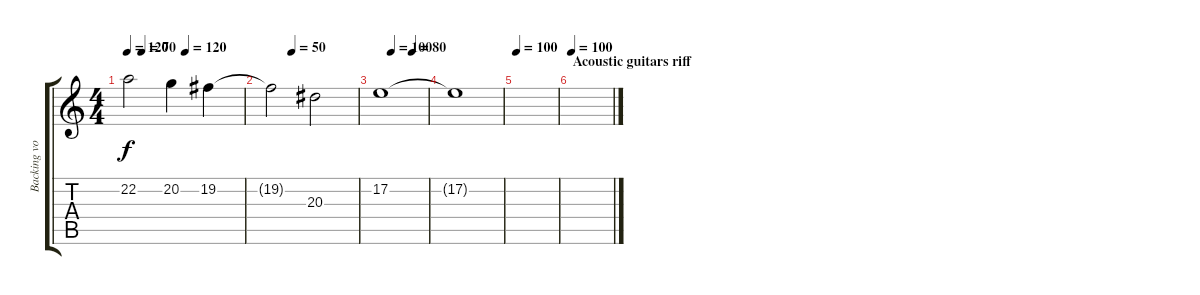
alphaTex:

\track ("Backing vocals + effects" "Backing vo") {instrument choiraahs}
\staff {score tabs}
\tuning (E4 B3 G3 D3 A2 E2) {hide}
\ts (4 4)
\tempo 120
\tempo (70 0.125)
\tempo (120 0.5)
\clef g2
\ks c
22.2{t}.2{dy f} 20.2.4 19.2.4 |
\tempo (50 0.25)
19.2{t}.2 20.3.2 |
\tempo (100 0.25)
\tempo (80 0.6875)
17.2.1{volume 8} |
17.2{t}.1 |
\tempo 100
|
\section ("" "Acoustic guitars riff")
\tempo 100
